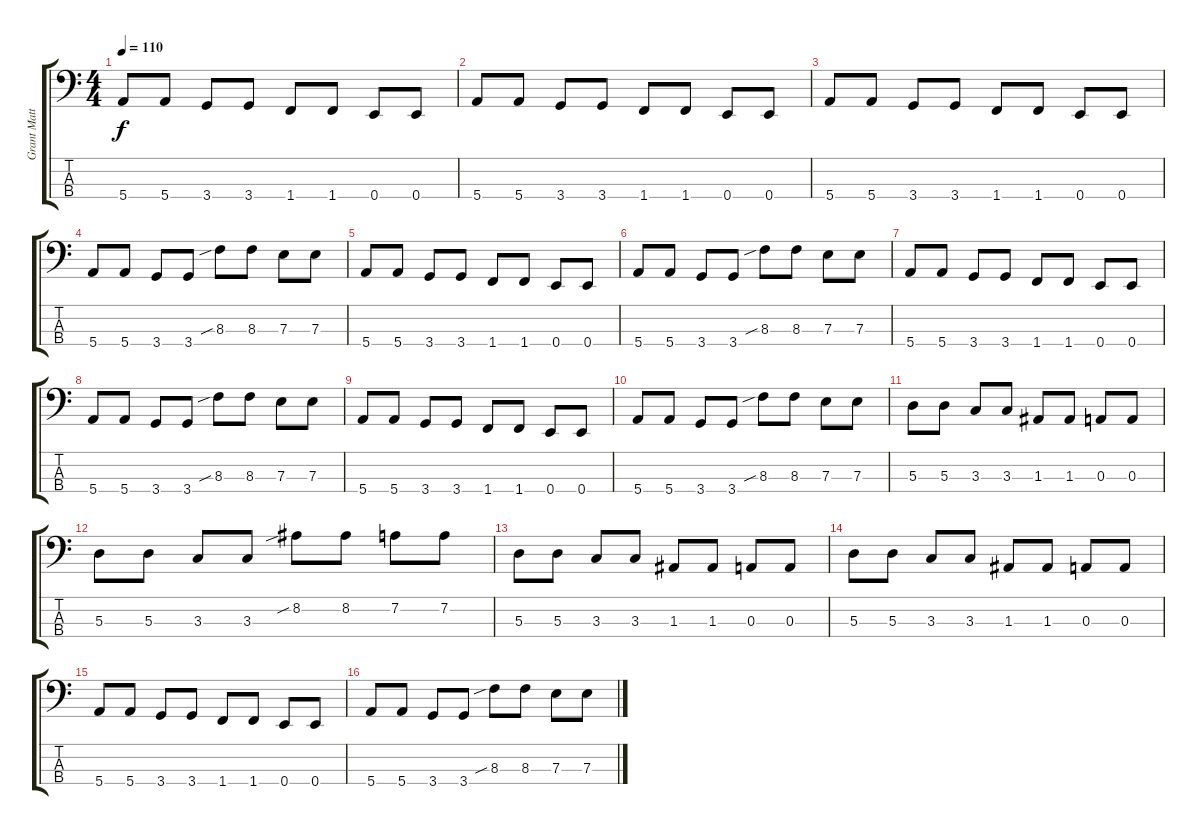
\track ("Grant Matthews (Bass)" "Grant Matt") {instrument electricbasspick}
\staff {score tabs}
\tuning (G2 D2 A1 E1) {hide}
\ts (4 4)
\tempo 110
\clef f4
\ks c
5.4.8{dy f instrument electricbasspick} 5.4.8 3.4.8 3.4.8 1.4.8 1.4.8 0.4.8 0.4.8 |
5.4.8 5.4.8 3.4.8 3.4.8 1.4.8 1.4.8 0.4.8 0.4.8 |
5.4.8 5.4.8 3.4.8 3.4.8 1.4.8 1.4.8 0.4.8 0.4.8 |
5.4.8 5.4.8 3.4.8 3.4.8 8.3{sib}.8 8.3.8 7.3.8 7.3.8 |
5.4.8 5.4.8 3.4.8 3.4.8 1.4.8 1.4.8 0.4.8 0.4.8 |
5.4.8 5.4.8 3.4.8 3.4.8 8.3{sib}.8 8.3.8 7.3.8 7.3.8 |
5.4.8 5.4.8 3.4.8 3.4.8 1.4.8 1.4.8 0.4.8 0.4.8 |
5.4.8 5.4.8 3.4.8 3.4.8 8.3{sib}.8 8.3.8 7.3.8 7.3.8 |
5.4.8 5.4.8 3.4.8 3.4.8 1.4.8 1.4.8 0.4.8 0.4.8 |
5.4.8 5.4.8 3.4.8 3.4.8 8.3{sib}.8 8.3.8 7.3.8 7.3.8 |
5.3.8 5.3.8 3.3.8 3.3.8 1.3.8 1.3.8 0.3.8 0.3.8 |
5.3.8 5.3.8 3.3.8 3.3.8 8.2{sib}.8 8.2.8 7.2.8 7.2.8 |
5.3.8 5.3.8 3.3.8 3.3.8 1.3.8 1.3.8 0.3.8 0.3.8 |
5.3.8 5.3.8 3.3.8 3.3.8 1.3.8 1.3.8 0.3.8 0.3.8 |
5.4.8 5.4.8 3.4.8 3.4.8 1.4.8 1.4.8 0.4.8 0.4.8 |
5.4.8 5.4.8 3.4.8 3.4.8 8.3{sib}.8 8.3.8 7.3.8 7.3.8
